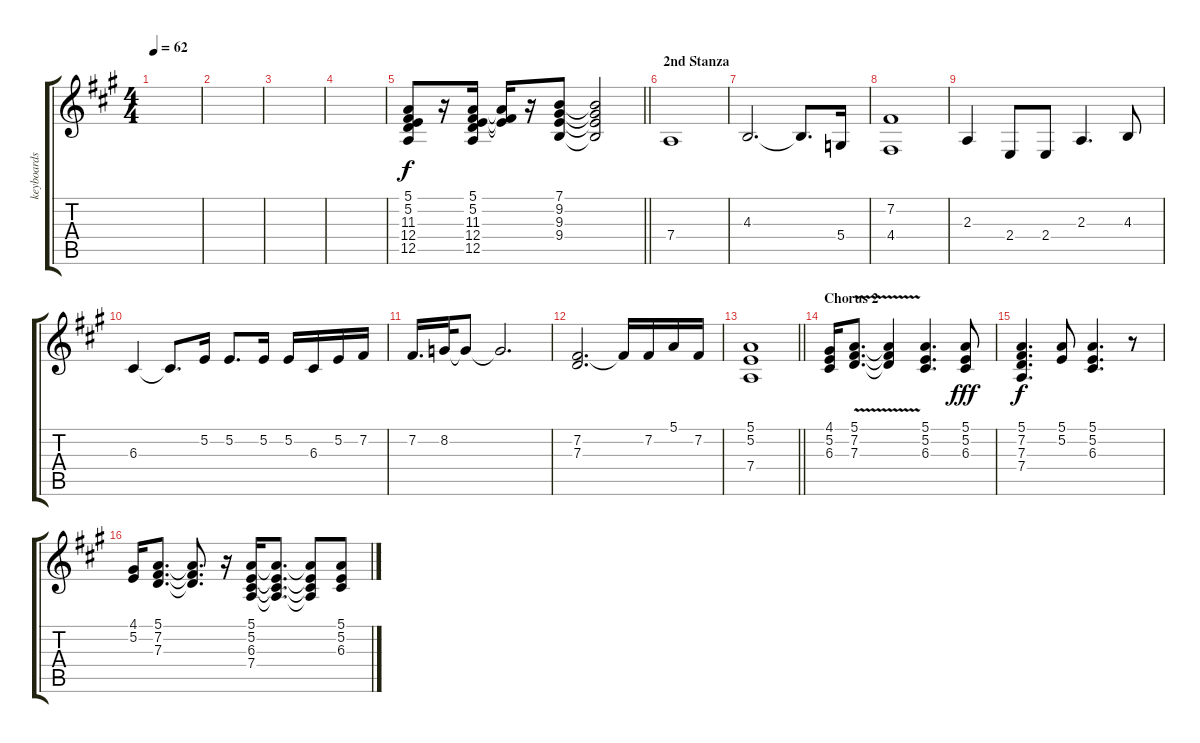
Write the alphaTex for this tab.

\track ("keyboards" "keyboards") {instrument stringensemble1}
\staff {score tabs}
\tuning (E4 B3 G3 D3 A2 E2) {hide}
\ts (4 4)
\tempo 62
\clef g2
\ks a
|
|
|
|
\barLineRight lightlight
(5.1 5.2 11.3 12.4 12.5).8 r.16 (5.1 5.2 11.3 12.4 12.5).16 (5.1{t} 5.2{t} 11.3{t}).16 r.16 (7.1 9.2 9.3 9.4).8 (7.1{t} 9.2{t} 9.3{t} 9.4{t}).2 |
\section ("" "2nd Stanza")
7.4.1{dy f} |
4.3.2{d} 4.3{t}.8{d} 5.4.16 |
(7.2 4.4).1 |
2.3.4 2.4.8 2.4.8 2.3.4{d} 4.3.8 |
6.3.4 6.3{t}.8{d} 5.2.16 5.2.8{d} 5.2.16 5.2.16 6.3.16 5.2.16 7.2.16 |
7.2.16{d} 8.2.32 8.2{t}.8 8.2{t}.2{d} |
(7.2 7.3).2{d} 7.2{t}.16 7.2.16 5.1.16 7.2.16 |
\barLineRight lightlight
(5.1 5.2 7.4).1 |
\section ("" "Chorus 2")
(4.1 5.2 6.3).16 (5.1{v} 7.2{v} 7.3{v}).8{d} (5.1{t} 7.2{t} 7.3{t}).4 (5.1 5.2 6.3).4{d} (5.1 5.2 6.3).8{dy fff} |
(5.1 7.2 7.3 7.4).4{d dy f} (5.1 5.2).8 (5.1 5.2 6.3).4{d} r.8 |
(4.1 5.2).16 (5.1 7.2 7.3).8{d} (5.1{t} 7.2{t} 7.3{t}).8{d} r.16 (5.1 5.2 6.3 7.4).16 (5.1{t} 5.2{t} 6.3{t} 7.4{t}).8{d} (5.1{t} 5.2{t} 6.3{t} 7.4{t}).8 (5.1 5.2 6.3).8
